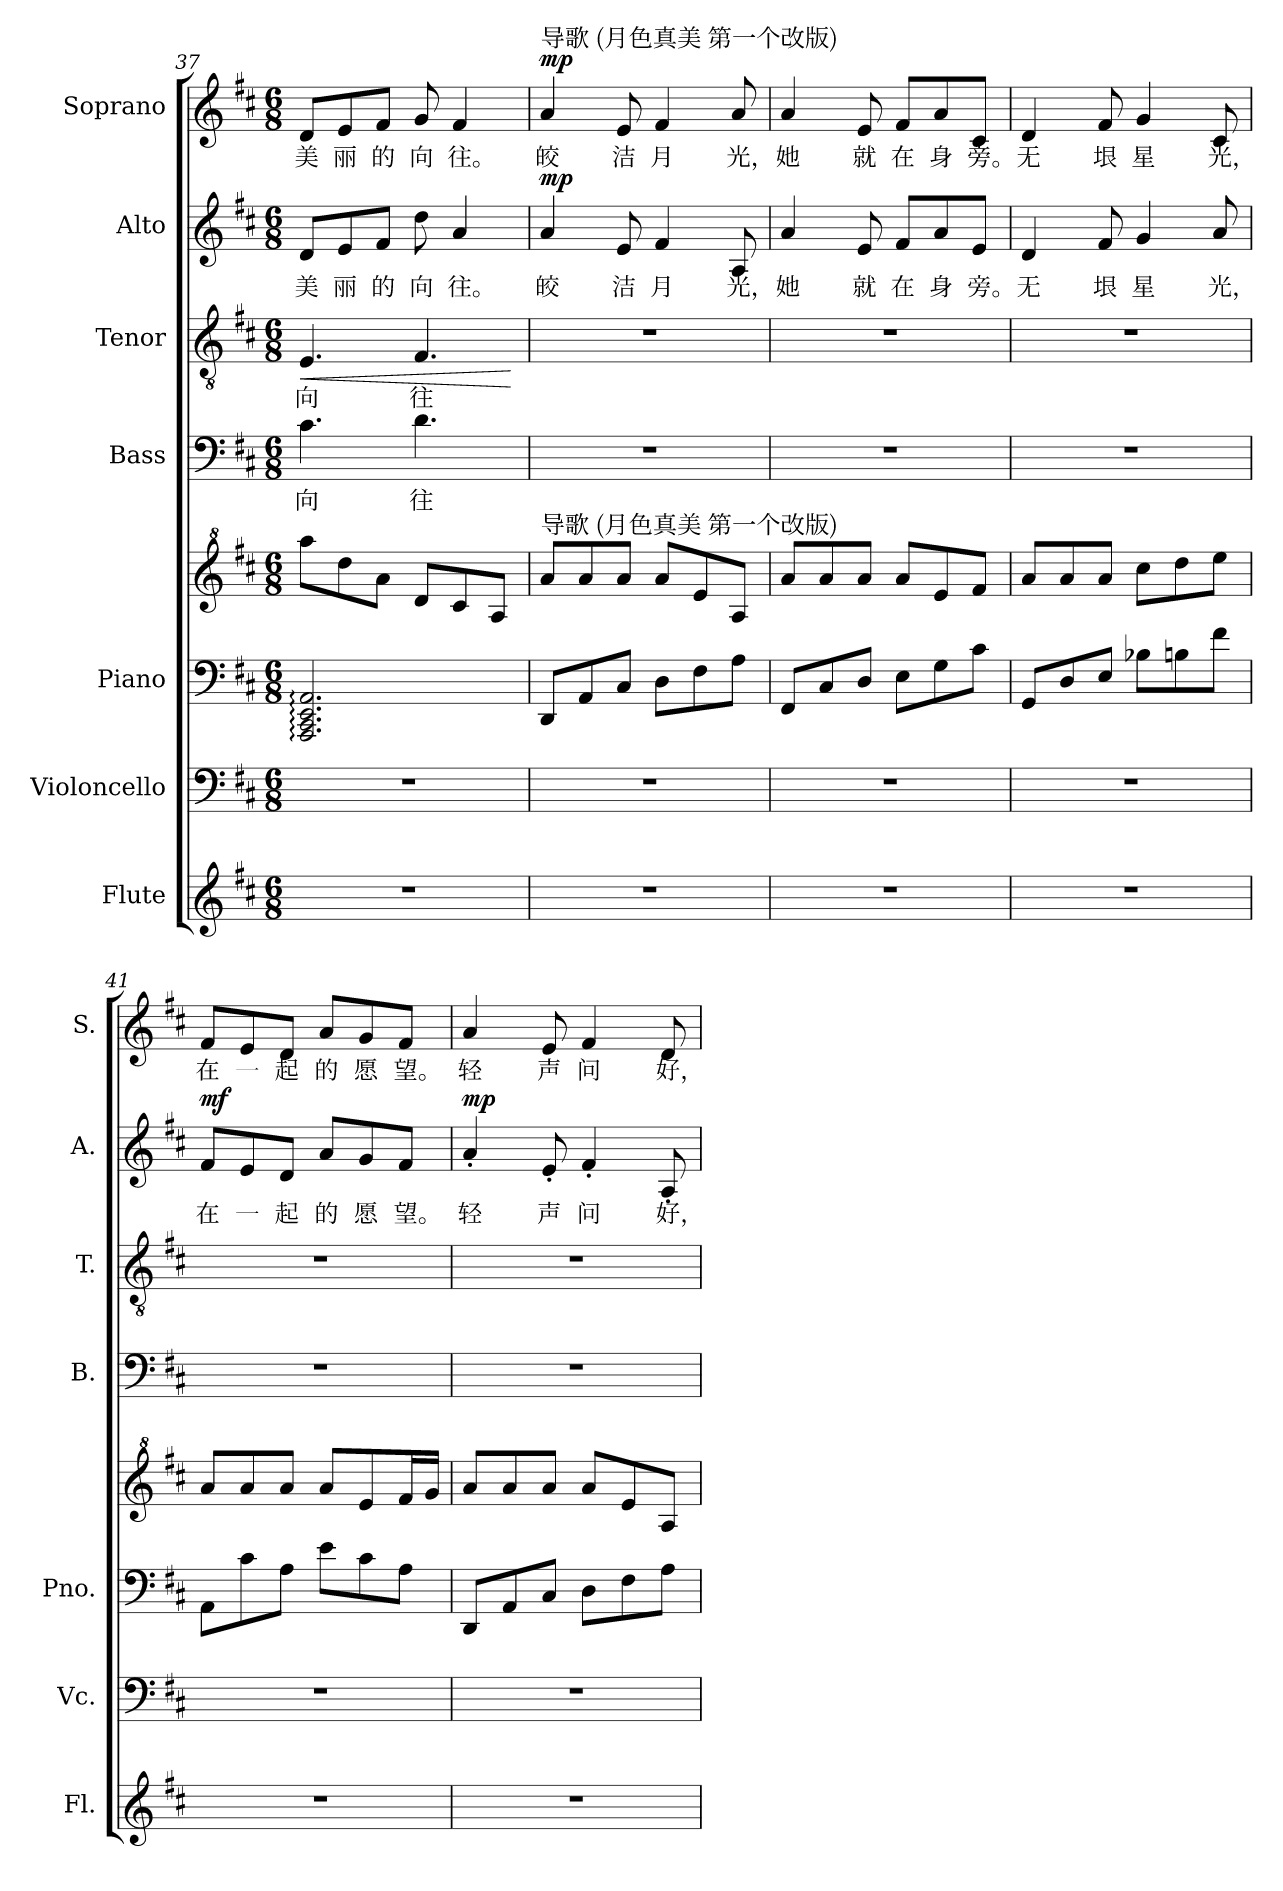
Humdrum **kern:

**kern	**kern	**kern	**kern	**kern	**text	**kern	**text	**dynam	**kern	**text	**dynam	**kern	**text	**dynam
*part7	*part6	*part5	*part5	*part4	*part4	*part3	*part3	*part3	*part2	*part2	*part2	*part1	*part1	*part1
*staff8	*staff7	*staff6	*staff5	*staff4	*staff4	*staff3	*staff3	*staff3	*staff2	*staff2	*staff2	*staff1	*staff1	*staff1
*I"Flute	*I"Violoncello	*I"Piano	*	*I"Bass	*	*I"Tenor	*	*	*I"Alto	*	*	*I"Soprano	*	*
*I'Fl.	*I'Vc.	*I'Pno.	*	*I'B.	*	*I'T.	*	*	*I'A.	*	*	*I'S.	*	*
*clefG2	*clefF4	*clefF4	*clefG^2	*clefF4	*	*clefGv2	*	*	*clefG2	*	*	*clefG2	*	*
*k[f#c#]	*k[f#c#]	*k[f#c#]	*k[f#c#]	*k[f#c#]	*	*k[f#c#]	*	*	*k[f#c#]	*	*	*k[f#c#]	*	*
*M6/8	*M6/8	*M6/8	*M6/8	*M6/8	*	*M6/8	*	*	*M6/8	*	*	*M6/8	*	*
=37	=37	=37	=37	=37	=37	=37	=37	=37	=37	=37	=37	=37	=37	=37
!	!	!	!	!	!LO:LY:b	!	!LO:LY:b	!LO:HP:b	!	!LO:LY:b	!	!	!LO:LY:b	!
2.r	2.r	2.AAA/: 2.CC#/: 2.EE/: 2.AA/:	8aaa\L	4.c#\	向	4.E/	向	<	8d/L	美	.	8d/L	美	.
!	!	!	!	!	!	!	!	!	!	!LO:LY:b	!	!	!LO:LY:b	!
.	.	.	8ddd\	.	.	.	.	.	8e/	丽	.	8e/	丽	.
!	!	!	!	!	!	!	!	!	!	!LO:LY:b	!	!	!LO:LY:b	!
.	.	.	8aa\J	.	.	.	.	.	8f#/J	的	.	8f#/J	的	.
!	!	!	!	!	!LO:LY:b	!	!LO:LY:b	!	!	!LO:LY:b	!	!	!LO:LY:b	!
.	.	.	8dd/L	4.d\	往	4.F#/	往	.	8dd\	向	.	8g/	向	.
!	!	!	!	!	!	!	!	!	!	!LO:LY:b	!	!	!LO:LY:b	!
.	.	.	8cc#/	.	.	.	.	.	4a/	往。	.	4f#/	往。	.
.	.	.	8a/J	.	.	.	.	.	.	.	.	.	.	.
.	.	.	.	.	.	.	.	[	.	.	.	.	.	.
=38	=38	=38	=38	=38	=38	=38	=38	=38	=38	=38	=38	=38	=38	=38
!	!	!	!	!	!	!	!	!	!	!	!	!LO:TX:t=导歌 (月色真美 第一个改版)	!	!
!	!	!	!LO:TX:t=导歌 (月色真美 第一个改版)	!	!	!	!	!	!	!	!	!	!	!
!	!	!	!	!	!	!	!	!	!	!LO:LY:b	!LO:DY:b	!	!LO:LY:b	!LO:DY:b
2.r	2.r	8DD/L	8aa/L	2.r	.	2.r	.	.	4a/	皎	mp	4a/	皎	mp
.	.	8AA/	8aa/	.	.	.	.	.	.	.	.	.	.	.
!	!	!	!	!	!	!	!	!	!	!LO:LY:b	!	!	!LO:LY:b	!
.	.	8C#/J	8aa/J	.	.	.	.	.	8e/	洁	.	8e/	洁	.
!	!	!	!	!	!	!	!	!	!	!LO:LY:b	!	!	!LO:LY:b	!
.	.	8D\L	8aa/L	.	.	.	.	.	4f#/	月	.	4f#/	月	.
.	.	8F#\	8ee/	.	.	.	.	.	.	.	.	.	.	.
!	!	!	!	!	!	!	!	!	!	!LO:LY:b	!	!	!LO:LY:b	!
.	.	8A\J	8a/J	.	.	.	.	.	8A/	光，	.	8a/	光，	.
!!LO:LB:g=z
=39	=39	=39	=39	=39	=39	=39	=39	=39	=39	=39	=39	=39	=39	=39
!	!	!	!	!	!	!	!	!	!	!LO:LY:b	!	!	!LO:LY:b	!
2.r	2.r	8FF#/L	8aa/L	2.r	.	2.r	.	.	4a/	她	.	4a/	她	.
.	.	8C#/	8aa/	.	.	.	.	.	.	.	.	.	.	.
!	!	!	!	!	!	!	!	!	!	!LO:LY:b	!	!	!LO:LY:b	!
.	.	8D/J	8aa/J	.	.	.	.	.	8e/	就	.	8e/	就	.
!	!	!	!	!	!	!	!	!	!	!LO:LY:b	!	!	!LO:LY:b	!
.	.	8E\L	8aa/L	.	.	.	.	.	8f#/L	在	.	8f#/L	在	.
!	!	!	!	!	!	!	!	!	!	!LO:LY:b	!	!	!LO:LY:b	!
.	.	8G\	8ee/	.	.	.	.	.	8a/	身	.	8a/	身	.
!	!	!	!	!	!	!	!	!	!	!LO:LY:b	!	!	!LO:LY:b	!
.	.	8c#\J	8ff#/J	.	.	.	.	.	8e/J	旁。	.	8c#/J	旁。	.
=40	=40	=40	=40	=40	=40	=40	=40	=40	=40	=40	=40	=40	=40	=40
!	!	!	!	!	!	!	!	!	!	!LO:LY:b	!	!	!LO:LY:b	!
2.r	2.r	8GG/L	8aa/L	2.r	.	2.r	.	.	4d/	无	.	4d/	无	.
.	.	8D/	8aa/	.	.	.	.	.	.	.	.	.	.	.
!	!	!	!	!	!	!	!	!	!	!LO:LY:b	!	!	!LO:LY:b	!
.	.	8E/J	8aa/J	.	.	.	.	.	8f#/	垠	.	8f#/	垠	.
!	!	!	!	!	!	!	!	!	!	!LO:LY:b	!	!	!LO:LY:b	!
.	.	8B-X\L	8ccc#\L	.	.	.	.	.	4g/	星	.	4g/	星	.
.	.	8Bn\	8ddd\	.	.	.	.	.	.	.	.	.	.	.
!	!	!	!	!	!	!	!	!	!	!LO:LY:b	!	!	!LO:LY:b	!
.	.	8f#\J	8eee\J	.	.	.	.	.	8a/	光，	.	8c#/	光，	.
=41	=41	=41	=41	=41	=41	=41	=41	=41	=41	=41	=41	=41	=41	=41
!	!	!	!	!	!	!	!	!	!	!LO:LY:b	!LO:DY:b	!	!LO:LY:b	!
2.r	2.r	8AA\L	8aa/L	2.r	.	2.r	.	.	8f#/L	在	mf	8f#/L	在	.
!	!	!	!	!	!	!	!	!	!	!LO:LY:b	!	!	!LO:LY:b	!
.	.	8c#\	8aa/	.	.	.	.	.	8e/	一	.	8e/	一	.
!	!	!	!	!	!	!	!	!	!	!LO:LY:b	!	!	!LO:LY:b	!
.	.	8A\J	8aa/J	.	.	.	.	.	8d/J	起	.	8d/J	起	.
!	!	!	!	!	!	!	!	!	!	!LO:LY:b	!	!	!LO:LY:b	!
.	.	8e\L	8aa/L	.	.	.	.	.	8a/L	的	.	8a/L	的	.
!	!	!	!	!	!	!	!	!	!	!LO:LY:b	!	!	!LO:LY:b	!
.	.	8c#\	8ee/	.	.	.	.	.	8g/	愿	.	8g/	愿	.
!	!	!	!	!	!	!	!	!	!	!LO:LY:b	!	!	!LO:LY:b	!
.	.	8A\J	16ff#/L	.	.	.	.	.	8f#/J	望。	.	8f#/J	望。	.
.	.	.	16gg/JJ	.	.	.	.	.	.	.	.	.	.	.
=42	=42	=42	=42	=42	=42	=42	=42	=42	=42	=42	=42	=42	=42	=42
!	!	!	!	!	!	!	!	!	!	!LO:LY:b	!LO:DY:b	!	!LO:LY:b	!
2.r	2.r	8DD/L	8aa/L	2.r	.	2.r	.	.	4a'/	轻	mp	4a/	轻	.
.	.	8AA/	8aa/	.	.	.	.	.	.	.	.	.	.	.
!	!	!	!	!	!	!	!	!	!	!LO:LY:b	!	!	!LO:LY:b	!
.	.	8C#/J	8aa/J	.	.	.	.	.	8e'/	声	.	8e/	声	.
!	!	!	!	!	!	!	!	!	!	!LO:LY:b	!	!	!LO:LY:b	!
.	.	8D\L	8aa/L	.	.	.	.	.	4f#'/	问	.	4f#/	问	.
.	.	8F#\	8ee/	.	.	.	.	.	.	.	.	.	.	.
!	!	!	!	!	!	!	!	!	!	!LO:LY:b	!	!	!LO:LY:b	!
.	.	8A\J	8a/J	.	.	.	.	.	8A'/	好，	.	8d/	好，	.
=	=	=	=	=	=	=	=	=	=	=	=	=	=	=
*-	*-	*-	*-	*-	*-	*-	*-	*-	*-	*-	*-	*-	*-	*-
